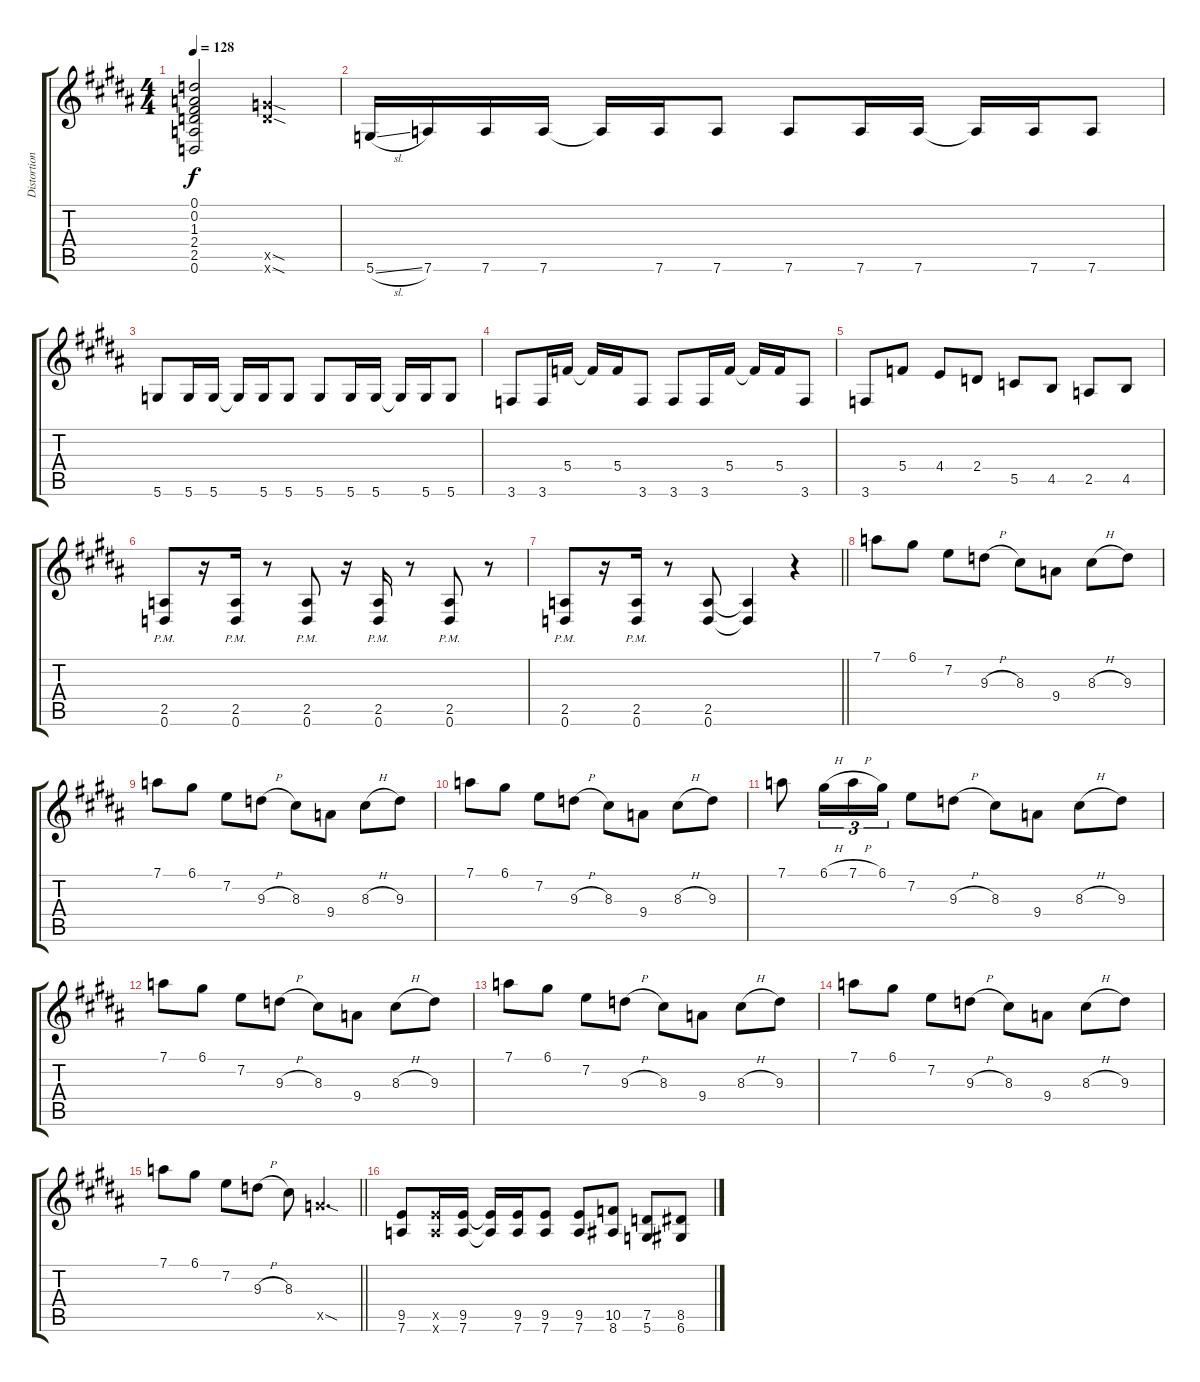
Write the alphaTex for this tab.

\track ("Distortion" "Distortion") {instrument distortionguitar}
\staff {score tabs}
\tuning (D4 A3 F3 C3 G2 D2) {hide}
\ts (4 4)
\tempo 128
\clef g2
\ks g#minor
(0.1 0.2 1.3 2.4 2.5 0.6).2{dy f} (12.5{sod x} 12.6{sod x}).2 |
\ks b
5.6{sl}.16 7.6.16 7.6.16 7.6.16 7.6{t}.16 7.6.16 7.6.8 7.6.8 7.6.16 7.6.16 7.6{t}.16 7.6.16 7.6.8 |
\ks g#minor
5.6.8 5.6.16 5.6.16 5.6{t}.16 5.6.16 5.6.8 5.6.8 5.6.16 5.6.16 5.6{t}.16 5.6.16 5.6.8 |
3.6.8 3.6.16 5.4.16 5.4{t}.16 5.4.16 3.6.8 3.6.8 3.6.16 5.4.16 5.4{t}.16 5.4.16 3.6.8 |
3.6.8 5.4.8 4.4.8 2.4.8 5.5.8 4.5.8 2.5.8 4.5.8 |
\ks b
(2.5{pm} 0.6{pm}).8 r.16 (2.5{pm} 0.6{pm}).16 r.8 (2.5{pm} 0.6{pm}).8 r.16 (2.5{pm} 0.6{pm}).16 r.8 (2.5{pm} 0.6{pm}).8 r.8 |
\barLineRight lightlight
\ks g#minor
(2.5{pm} 0.6{pm}).8 r.16 (2.5{pm} 0.6{pm}).16 r.8 (2.5 0.6).8 (2.5{t} 0.6{t}).4 r.4 |
\section ("" " ")
7.1.8 6.1.8 7.2.8 9.3{h}.8 8.3.8 9.4.8 8.3{h}.8 9.3.8 |
7.1.8 6.1.8 7.2.8 9.3{h}.8 8.3.8 9.4.8 8.3{h}.8 9.3.8 |
\ks b
7.1.8 6.1.8 7.2.8 9.3{h}.8 8.3.8 9.4.8 8.3{h}.8 9.3.8 |
\ks g#minor
7.1.8 6.1{h}.16{tu (3 2)} 7.1{h}.16{tu (3 2)} 6.1.16{tu (3 2)} 7.2.8 9.3{h}.8 8.3.8 9.4.8 8.3{h}.8 9.3.8 |
7.1.8 6.1.8 7.2.8 9.3{h}.8 8.3.8 9.4.8 8.3{h}.8 9.3.8 |
7.1.8 6.1.8 7.2.8 9.3{h}.8 8.3.8 9.4.8 8.3{h}.8 9.3.8 |
\ks b
7.1.8 6.1.8 7.2.8 9.3{h}.8 8.3.8 9.4.8 8.3{h}.8 9.3.8 |
\barLineRight lightlight
\ks g#minor
7.1.8 6.1.8 7.2.8 9.3{h}.8 8.3.8 12.5{sod x}.4{d} |
\section ("" " ")
(9.5 7.6).8 (9.5{x} 7.6{x}).16 (9.5 7.6).16 (9.5{t} 7.6{t}).16 (9.5 7.6).16 (9.5 7.6).8 (9.5 7.6).8 (10.5 8.6).8 (7.5 5.6).8 (8.5 6.6).8
